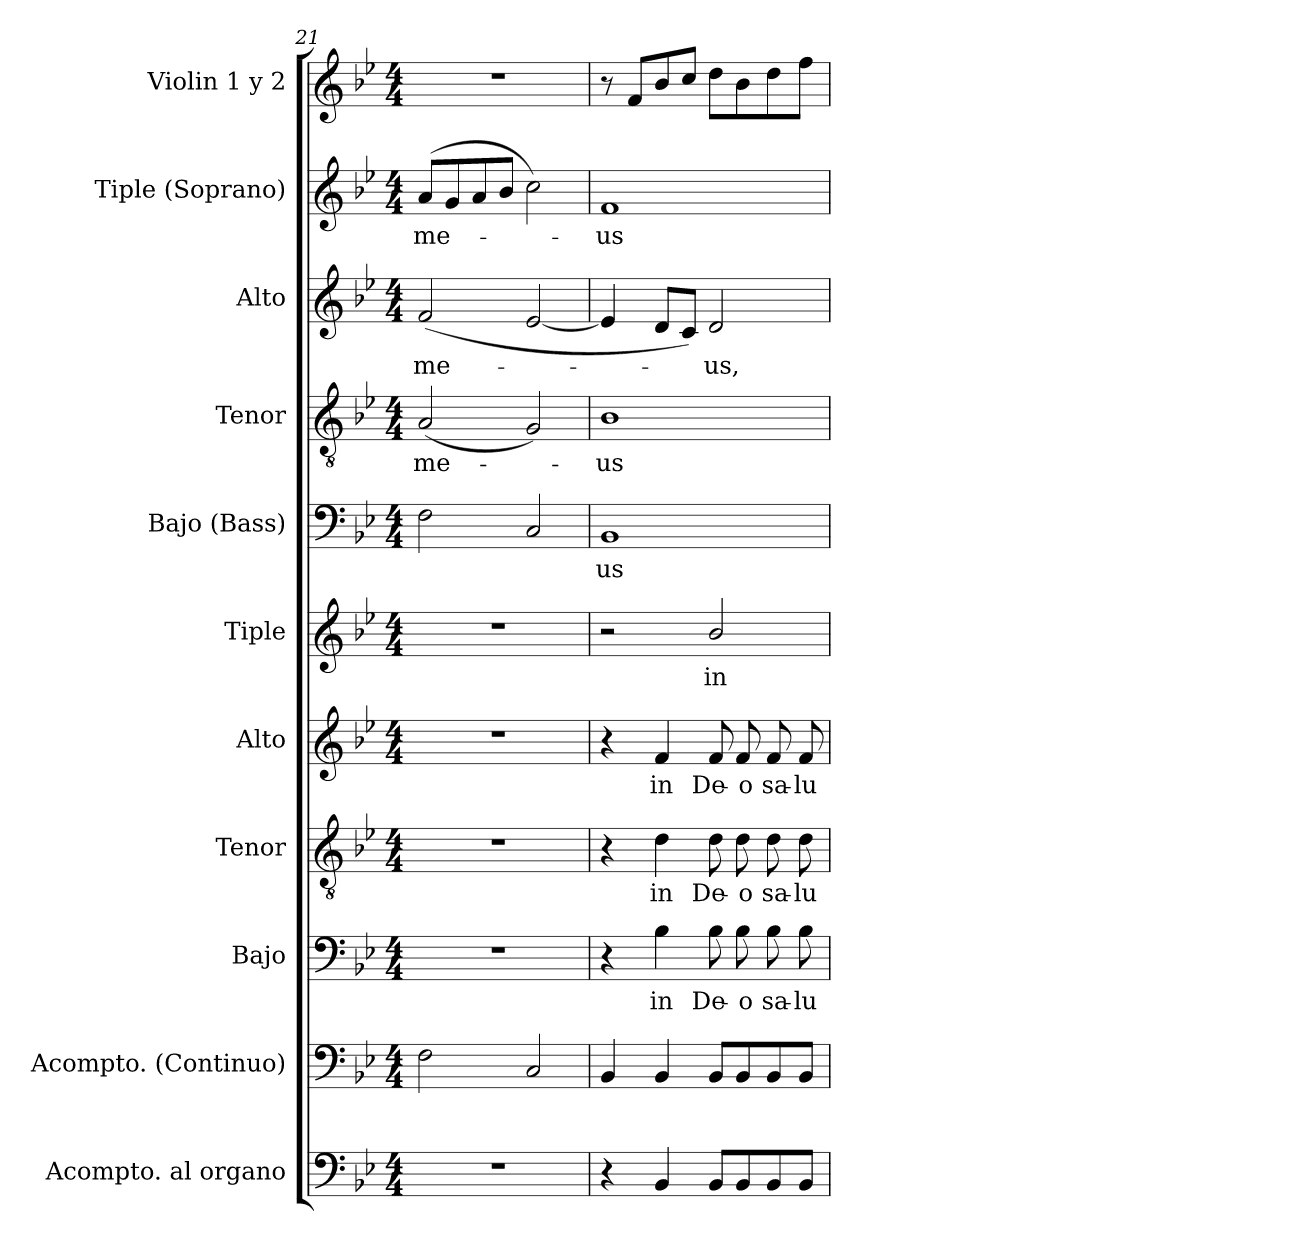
**kern	**kern	**kern	**text	**kern	**text	**kern	**text	**kern	**text	**kern	**text	**kern	**text	**kern	**text	**kern	**text	**kern
*part11	*part10	*part9	*part9	*part8	*part8	*part7	*part7	*part6	*part6	*part5	*part5	*part4	*part4	*part3	*part3	*part2	*part2	*part1
*staff11	*staff10	*staff9	*staff9	*staff8	*staff8	*staff7	*staff7	*staff6	*staff6	*staff5	*staff5	*staff4	*staff4	*staff3	*staff3	*staff2	*staff2	*staff1
*I"Acompto. al organo	*I"Acompto. (Continuo)	*I"Bajo	*	*I"Tenor	*	*I"Alto	*	*I"Tiple	*	*I"Bajo (Bass)	*	*I"Tenor	*	*I"Alto	*	*I"Tiple (Soprano)	*	*I"Violin  1 y 2
*I'Org.	*I'Cont.	*I'B.	*	*I'T.	*	*I'A.	*	*	*	*I'B.	*	*I'T.	*	*I'A.	*	*I'S.	*	*
*clefF4	*clefF4	*clefF4	*	*clefGv2	*	*clefG2	*	*clefG2	*	*clefF4	*	*clefGv2	*	*clefG2	*	*clefG2	*	*clefG2
*	*	*	*	*ITrd7c12	*	*	*	*	*	*	*	*ITrd7c12	*	*	*	*	*	*
*k[b-e-]	*k[b-e-]	*k[b-e-]	*	*k[b-e-]	*	*k[b-e-]	*	*k[b-e-]	*	*k[b-e-]	*	*k[b-e-]	*	*k[b-e-]	*	*k[b-e-]	*	*k[b-e-]
*B-:	*B-:	*B-:	*	*B-:	*	*B-:	*	*B-:	*	*B-:	*	*B-:	*	*B-:	*	*B-:	*	*B-:
*M4/4	*M4/4	*M4/4	*	*M4/4	*	*M4/4	*	*M4/4	*	*M4/4	*	*M4/4	*	*M4/4	*	*M4/4	*	*M4/4
=21	=21	=21	=21	=21	=21	=21	=21	=21	=21	=21	=21	=21	=21	=21	=21	=21	=21	=21
!	!	!	!	!	!	!	!	!	!	!	!	!	!LO:LY:b:color=#000000	!	!	!	!	!
!	!	!	!	!	!	!	!	!	!	!	!	!	!	!	!LO:LY:b:color=#000000	!	!	!
!	!	!	!	!	!	!	!	!	!	!	!	!	!	!	!	!	!LO:LY:b:color=#000000	!
1r	2Fi\	1r	.	1r	.	1r	.	1r	.	2Fi\	.	(2AAi/	me-	(2fi/	me-	(8ai/L	me-	1r
.	.	.	.	.	.	.	.	.	.	.	.	.	.	.	.	8gi/	.	.
.	.	.	.	.	.	.	.	.	.	.	.	.	.	.	.	8ai/	.	.
.	.	.	.	.	.	.	.	.	.	.	.	.	.	.	.	8b-i/J	.	.
.	2Ci/	.	.	.	.	.	.	.	.	2Ci/	.	2GGi/)	.	[2e-i/	.	2cci\)	.	.
=22	=22	=22	=22	=22	=22	=22	=22	=22	=22	=22	=22	=22	=22	=22	=22	=22	=22	=22
!	!	!	!	!	!	!	!	!	!	!	!LO:LY:b:color=#000000	!	!	!	!	!	!	!
!	!	!	!	!	!	!	!	!	!	!	!	!	!LO:LY:b:color=#000000	!	!	!	!	!
!	!	!	!	!	!	!	!	!	!	!	!	!	!	!	!	!	!LO:LY:b:color=#000000	!
4r	4BB-i/	4r	.	4r	.	4r	.	2r	.	1BB-i	-us	1BB-i	-us	4e-i/]	.	1fi	-us	8r
.	.	.	.	.	.	.	.	.	.	.	.	.	.	.	.	.	.	8fi/L
!	!	!	!LO:LY:b:color=#000000	!	!	!	!	!	!	!	!	!	!	!	!	!	!	!
!	!	!	!	!	!LO:LY:b:color=#000000	!	!	!	!	!	!	!	!	!	!	!	!	!
!	!	!	!	!	!	!	!LO:LY:b:color=#000000	!	!	!	!	!	!	!	!	!	!	!
4BB-i/	4BB-i/	4B-i\	in	4Di\	in	4fi/	in	.	.	.	.	.	.	8di/L	.	.	.	8b-i/
.	.	.	.	.	.	.	.	.	.	.	.	.	.	8ci/J)	.	.	.	8cci/J
!	!	!	!LO:LY:b:color=#000000	!	!	!	!	!	!	!	!	!	!	!	!	!	!	!
!	!	!	!	!	!LO:LY:b:color=#000000	!	!	!	!	!	!	!	!	!	!	!	!	!
!	!	!	!	!	!	!	!LO:LY:b:color=#000000	!	!	!	!	!	!	!	!	!	!	!
!	!	!	!	!	!	!	!	!	!LO:LY:b:color=#000000	!	!	!	!	!	!	!	!	!
!	!	!	!	!	!	!	!	!	!	!	!	!	!	!	!LO:LY:b:color=#000000	!	!	!
8BB-i/L	8BB-i/L	8B-i\	De-	8Di\	De-	8fi/	De-	2b-i/	in	.	.	.	.	2di/	-us,	.	.	8ddi\L
!	!	!	!LO:LY:b:color=#000000	!	!	!	!	!	!	!	!	!	!	!	!	!	!	!
!	!	!	!	!	!LO:LY:b:color=#000000	!	!	!	!	!	!	!	!	!	!	!	!	!
!	!	!	!	!	!	!	!LO:LY:b:color=#000000	!	!	!	!	!	!	!	!	!	!	!
8BB-i/	8BB-i/	8B-i\	-o	8Di\	-o	8fi/	-o	.	.	.	.	.	.	.	.	.	.	8b-i\
!	!	!	!LO:LY:b:color=#000000	!	!	!	!	!	!	!	!	!	!	!	!	!	!	!
!	!	!	!	!	!LO:LY:b:color=#000000	!	!	!	!	!	!	!	!	!	!	!	!	!
!	!	!	!	!	!	!	!LO:LY:b:color=#000000	!	!	!	!	!	!	!	!	!	!	!
8BB-i/	8BB-i/	8B-i\	sa-	8Di\	sa-	8fi/	sa-	.	.	.	.	.	.	.	.	.	.	8ddi\
!	!	!	!LO:LY:b:color=#000000	!	!	!	!	!	!	!	!	!	!	!	!	!	!	!
!	!	!	!	!	!LO:LY:b:color=#000000	!	!	!	!	!	!	!	!	!	!	!	!	!
!	!	!	!	!	!	!	!LO:LY:b:color=#000000	!	!	!	!	!	!	!	!	!	!	!
8BB-i/J	8BB-i/J	8B-i\	-lu-	8Di\	-lu-	8fi/	-lu-	.	.	.	.	.	.	.	.	.	.	8ffi\J
=	=	=	=	=	=	=	=	=	=	=	=	=	=	=	=	=	=	=
*-	*-	*-	*-	*-	*-	*-	*-	*-	*-	*-	*-	*-	*-	*-	*-	*-	*-	*-
